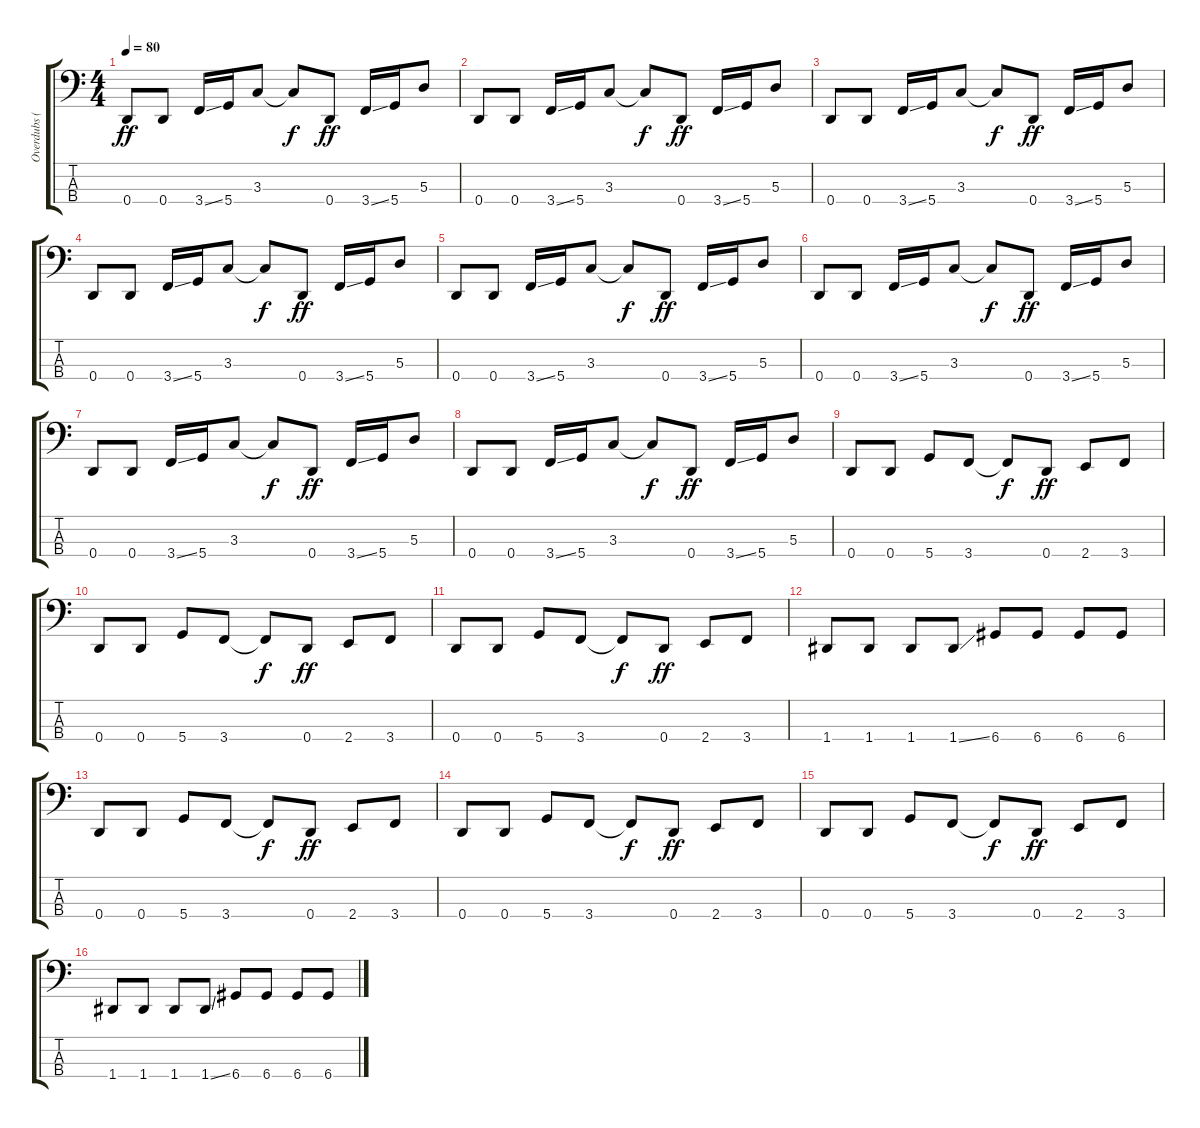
\track ("Overdubs (Basse)" "Overdubs (") {instrument fretlessbass}
\staff {score tabs}
\tuning (G2 D2 A1 D1) {hide}
\ts (4 4)
\tempo 80
\clef f4
\ks c
0.4.8{dy ff} 0.4.8 3.4{ss}.16 5.4.16 3.3.8 3.3{t}.8{dy f} 0.4.8{dy ff} 3.4{ss}.16 5.4.16 5.3.8 |
0.4.8 0.4.8 3.4{ss}.16 5.4.16 3.3.8 3.3{t}.8{dy f} 0.4.8{dy ff} 3.4{ss}.16 5.4.16 5.3.8 |
0.4.8 0.4.8 3.4{ss}.16 5.4.16 3.3.8 3.3{t}.8{dy f} 0.4.8{dy ff} 3.4{ss}.16 5.4.16 5.3.8 |
0.4.8 0.4.8 3.4{ss}.16 5.4.16 3.3.8 3.3{t}.8{dy f} 0.4.8{dy ff} 3.4{ss}.16 5.4.16 5.3.8 |
0.4.8 0.4.8 3.4{ss}.16 5.4.16 3.3.8 3.3{t}.8{dy f} 0.4.8{dy ff} 3.4{ss}.16 5.4.16 5.3.8 |
0.4.8 0.4.8 3.4{ss}.16 5.4.16 3.3.8 3.3{t}.8{dy f} 0.4.8{dy ff} 3.4{ss}.16 5.4.16 5.3.8 |
0.4.8 0.4.8 3.4{ss}.16 5.4.16 3.3.8 3.3{t}.8{dy f} 0.4.8{dy ff} 3.4{ss}.16 5.4.16 5.3.8 |
0.4.8 0.4.8 3.4{ss}.16 5.4.16 3.3.8 3.3{t}.8{dy f} 0.4.8{dy ff} 3.4{ss}.16 5.4.16 5.3.8 |
0.4.8 0.4.8 5.4.8 3.4.8 3.4{t}.8{dy f} 0.4.8{dy ff} 2.4.8 3.4.8 |
0.4.8 0.4.8 5.4.8 3.4.8 3.4{t}.8{dy f} 0.4.8{dy ff} 2.4.8 3.4.8 |
0.4.8 0.4.8 5.4.8 3.4.8 3.4{t}.8{dy f} 0.4.8{dy ff} 2.4.8 3.4.8 |
1.4.8 1.4.8 1.4.8 1.4{ss}.8 6.4.8 6.4.8 6.4.8 6.4.8 |
0.4.8 0.4.8 5.4.8 3.4.8 3.4{t}.8{dy f} 0.4.8{dy ff} 2.4.8 3.4.8 |
0.4.8 0.4.8 5.4.8 3.4.8 3.4{t}.8{dy f} 0.4.8{dy ff} 2.4.8 3.4.8 |
0.4.8 0.4.8 5.4.8 3.4.8 3.4{t}.8{dy f} 0.4.8{dy ff} 2.4.8 3.4.8 |
1.4.8 1.4.8 1.4.8 1.4{ss}.8 6.4.8 6.4.8 6.4.8 6.4.8
